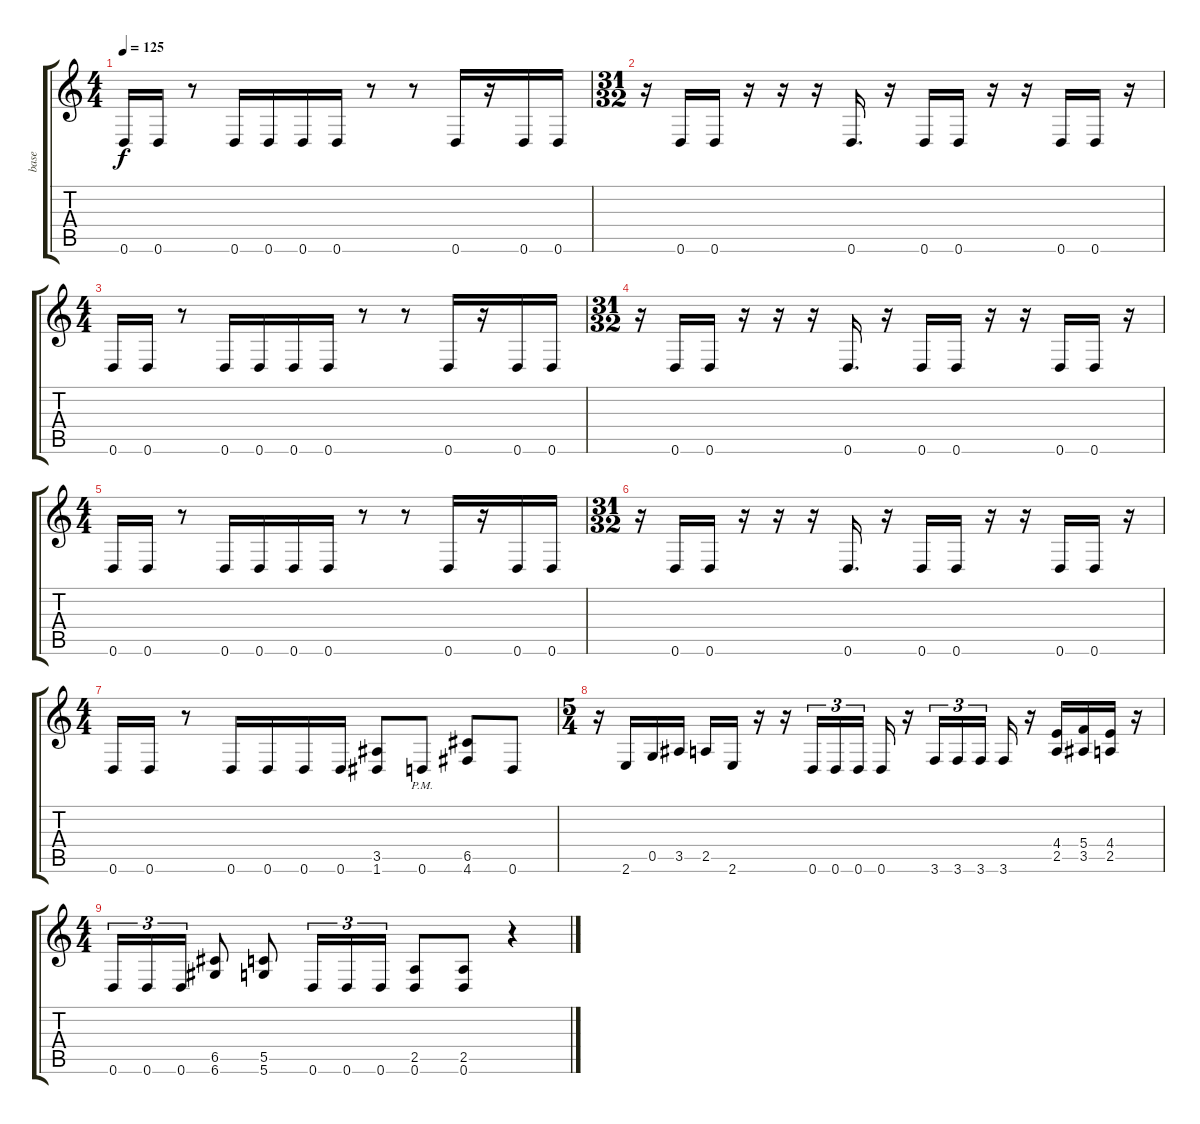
\track ("base" "base") {instrument distortionguitar}
\staff {score tabs}
\tuning (D4 A3 F3 C3 G2 D2) {hide}
\ts (4 4)
\tempo 125
\clef g2
\ks c
0.6.16{dy f} 0.6.16 r.8 0.6.16 0.6.16 0.6.16 0.6.16 r.8 r.8 0.6.16 r.16 0.6.16 0.6.16 |
\ts (31 32)
r.16 0.6.16 0.6.16 r.16 r.16 r.16 0.6.16{d} r.16 0.6.16 0.6.16 r.16 r.16 0.6.16 0.6.16 r.16 |
\ts (4 4)
0.6.16 0.6.16 r.8 0.6.16 0.6.16 0.6.16 0.6.16 r.8 r.8 0.6.16 r.16 0.6.16 0.6.16 |
\ts (31 32)
r.16 0.6.16 0.6.16 r.16 r.16 r.16 0.6.16{d} r.16 0.6.16 0.6.16 r.16 r.16 0.6.16 0.6.16 r.16 |
\ts (4 4)
0.6.16 0.6.16 r.8 0.6.16 0.6.16 0.6.16 0.6.16 r.8 r.8 0.6.16 r.16 0.6.16 0.6.16 |
\ts (31 32)
r.16 0.6.16 0.6.16 r.16 r.16 r.16 0.6.16{d} r.16 0.6.16 0.6.16 r.16 r.16 0.6.16 0.6.16 r.16 |
\ts (4 4)
0.6.16 0.6.16 r.8 0.6.16 0.6.16 0.6.16 0.6.16 (3.5 1.6).8 0.6{pm}.8 (6.5 4.6).8 0.6.8 |
\ts (5 4)
r.16 2.6.16 0.5.16 3.5.16 2.5.16 2.6.16 r.16 r.16 0.6.16{tu (3 2)} 0.6.16{tu (3 2)} 0.6.16{tu (3 2) beam splitsecondary} 0.6.16 r.16 3.6.16{tu (3 2)} 3.6.16{tu (3 2)} 3.6.16{tu (3 2) beam splitsecondary} 3.6.16 r.16 (4.4 2.5).16 (5.4 3.5).16 (4.4 2.5).16 r.16 |
\ts (4 4)
0.6.16{tu (3 2)} 0.6.16{tu (3 2)} 0.6.16{tu (3 2)} (6.5 6.6).8 (5.5 5.6).8 0.6.16{tu (3 2)} 0.6.16{tu (3 2)} 0.6.16{tu (3 2)} (2.5 0.6).8 (2.5 0.6).8 r.4
